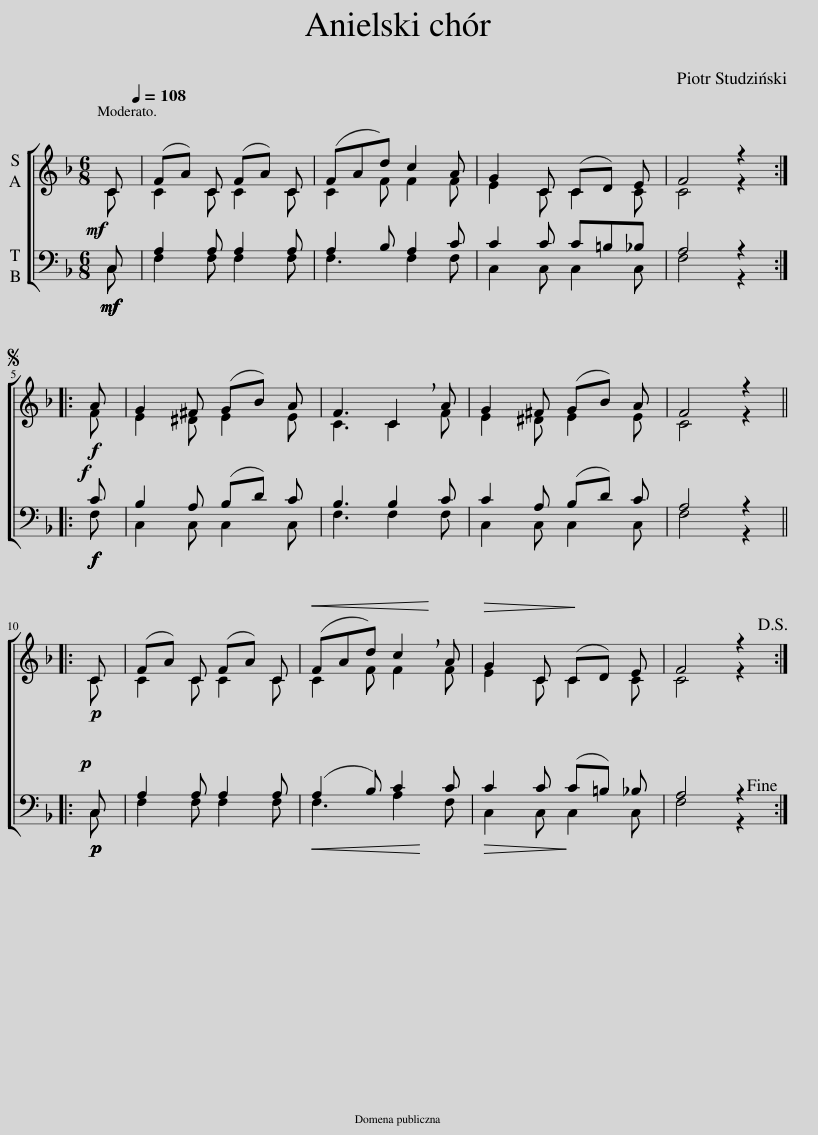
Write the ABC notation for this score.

X:1
%%score [ ( 1 2 ) ( 3 4 ) ]
L:1/8
Q:1/4=108
M:6/8
I:linebreak $
K:F
V:1 treble
V:2 treble
V:3 bass
V:4 bass
V:1
!mf! C | (FA) C (FA) C | (FA)d c2 A | G2 C (CD) E | F4 z2 ::$ %5
S!f! A | G2 ^F (GB) A | F3 !breath!C2 A | G2 ^F (GB) A | F4 z2 |:$ %10
!p! C | (FA) C (FA) C |!<(! (FA)d !breath!c2 A!<)! |!>(! G2 C (CD) E!>)! | F4 z2!fine!!D.S.! :| %15
V:2
 C | C2 C C2 C | C2 F F2 F | E2 C C2 C | C4 z2 ::$ %5
 F | E2 ^D E2 E | C3 C2 F | E2 ^D E2 E | C4 z2 |:$ %10
 C | C2 C C2 C | C2 F F2 F | E2 C C2 C | C4 z2 :| %15
V:3
!mf!!mf! C, | A,2 A, A,2 A, | A,2 B, A,2 C | C2 C C=B,_B, | A,4 z2 ::$ %5
!f!!f!!f! C | B,2 A, (B,D) C | B,3 B,2 C | C2 A, (B,D) C | A,4 z2 |:$ %10
!p!!p!!p! C, | A,2 A, A,2 A, |!<(! (A,2 B,) C2 C!<)! |!>(! C2 C (C=B,) _B,!>)! | A,4 z2 :| %15
V:4
 C, | F,2 F, F,2 F, | F,3 F,2 F, | C,2 C, C,2 C, | F,4 z2 ::$ %5
 F, | C,2 C, C,2 C, | F,3 F,2 F, | C,2 C, C,2 C, | F,4 z2 |:$ %10
 C, | F,2 F, F,2 F, | F,3 A,2 F, | C,2 C, C,2 C, | F,4 z2 :| %15
